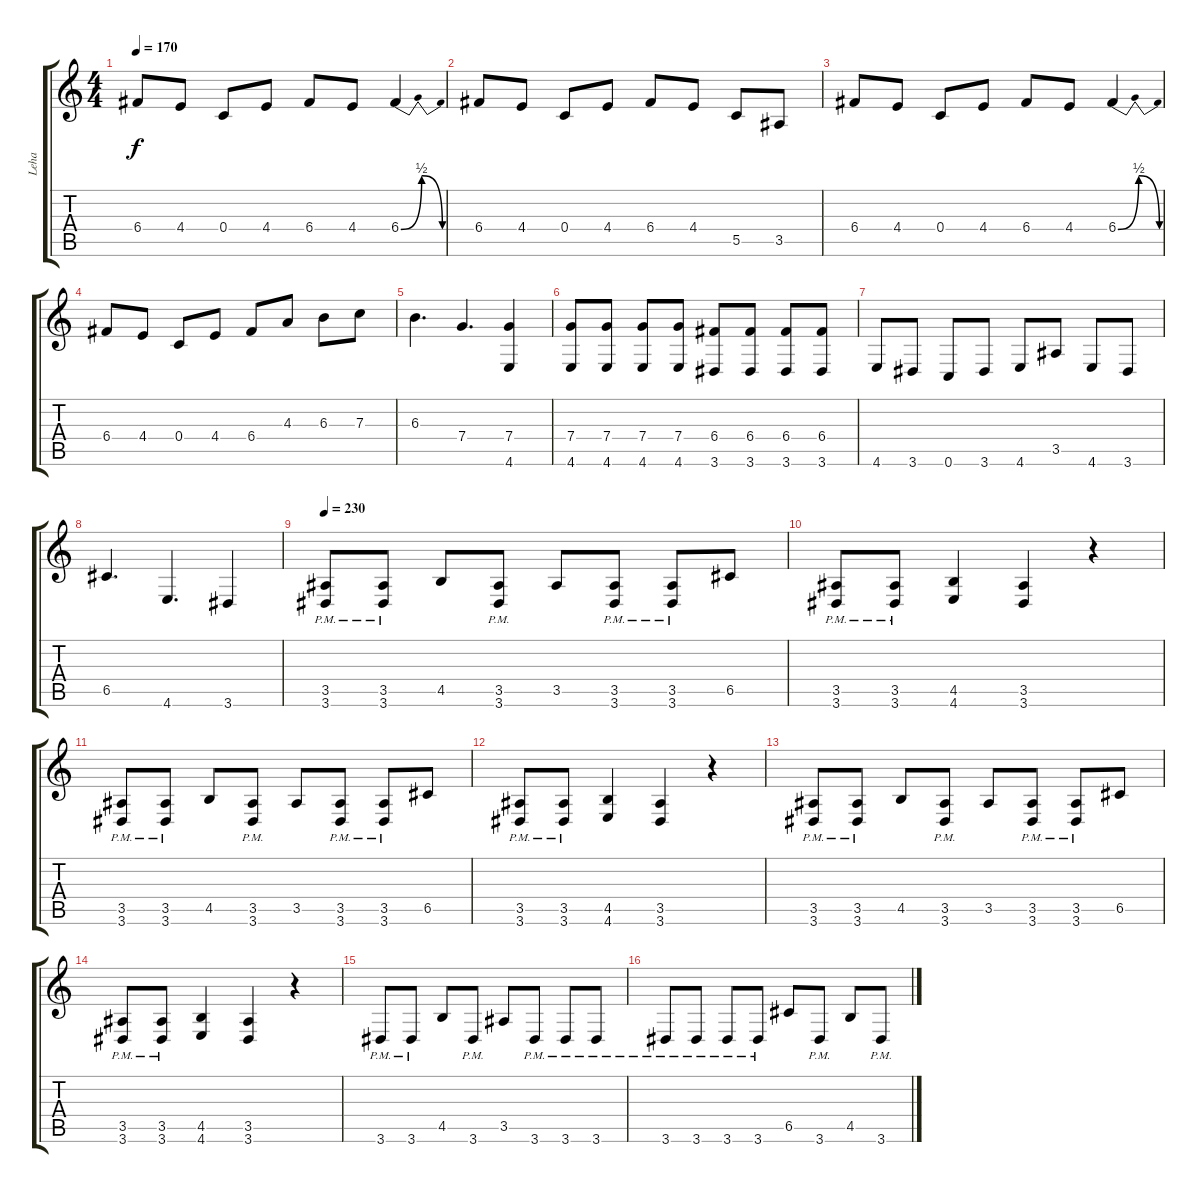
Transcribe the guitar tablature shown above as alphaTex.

\track ("Leha" "Leha") {instrument distortionguitar}
\staff {score tabs}
\tuning (D4 A3 F3 C3 G2 C2) {hide}
\ts (4 4)
\tempo 170
\clef g2
\ks c
6.4.8{dy f} 4.4.8 0.4.8 4.4.8 6.4.8 4.4.8 6.4{be (bendrelease 0 0 45 2 45 2 60 0)}.4 |
6.4.8 4.4.8 0.4.8 4.4.8 6.4.8 4.4.8 5.5.8 3.5.8 |
6.4.8 4.4.8 0.4.8 4.4.8 6.4.8 4.4.8 6.4{be (bendrelease 0 0 45 2 45 2 60 0)}.4 |
6.4.8 4.4.8 0.4.8 4.4.8 6.4.8 4.3.8 6.3.8 7.3.8 |
6.3.4{d} 7.4.4{d} (7.4 4.6).4 |
(7.4 4.6).8 (7.4 4.6).8 (7.4 4.6).8 (7.4 4.6).8 (6.4 3.6).8 (6.4 3.6).8 (6.4 3.6).8 (6.4 3.6).8 |
4.6.8 3.6.8 0.6.8 3.6.8 4.6.8 3.5.8 4.6.8 3.6.8 |
6.5.4{d} 4.6.4{d} 3.6.4 |
\tempo 230
(3.5{pm} 3.6{pm}).8 (3.5{pm} 3.6{pm}).8 4.5.8 (3.5{pm} 3.6{pm}).8 3.5.8 (3.5{pm} 3.6{pm}).8 (3.5{pm} 3.6{pm}).8 6.5.8 |
(3.5{pm} 3.6{pm}).8 (3.5{pm} 3.6{pm}).8 (4.5 4.6).4 (3.5 3.6).4 r.4 |
(3.5{pm} 3.6{pm}).8 (3.5{pm} 3.6{pm}).8 4.5.8 (3.5{pm} 3.6{pm}).8 3.5.8 (3.5{pm} 3.6{pm}).8 (3.5{pm} 3.6{pm}).8 6.5.8 |
(3.5{pm} 3.6{pm}).8 (3.5{pm} 3.6{pm}).8 (4.5 4.6).4 (3.5 3.6).4 r.4 |
(3.5{pm} 3.6{pm}).8 (3.5{pm} 3.6{pm}).8 4.5.8 (3.5{pm} 3.6{pm}).8 3.5.8 (3.5{pm} 3.6{pm}).8 (3.5{pm} 3.6{pm}).8 6.5.8 |
(3.5{pm} 3.6{pm}).8 (3.5{pm} 3.6{pm}).8 (4.5 4.6).4 (3.5 3.6).4 r.4 |
3.6{pm}.8 3.6{pm}.8 4.5.8 3.6{pm}.8 3.5.8 3.6{pm}.8 3.6{pm}.8 3.6{pm}.8 |
3.6{pm}.8 3.6{pm}.8 3.6{pm}.8 3.6{pm}.8 6.5.8 3.6{pm}.8 4.5.8 3.6{pm}.8
